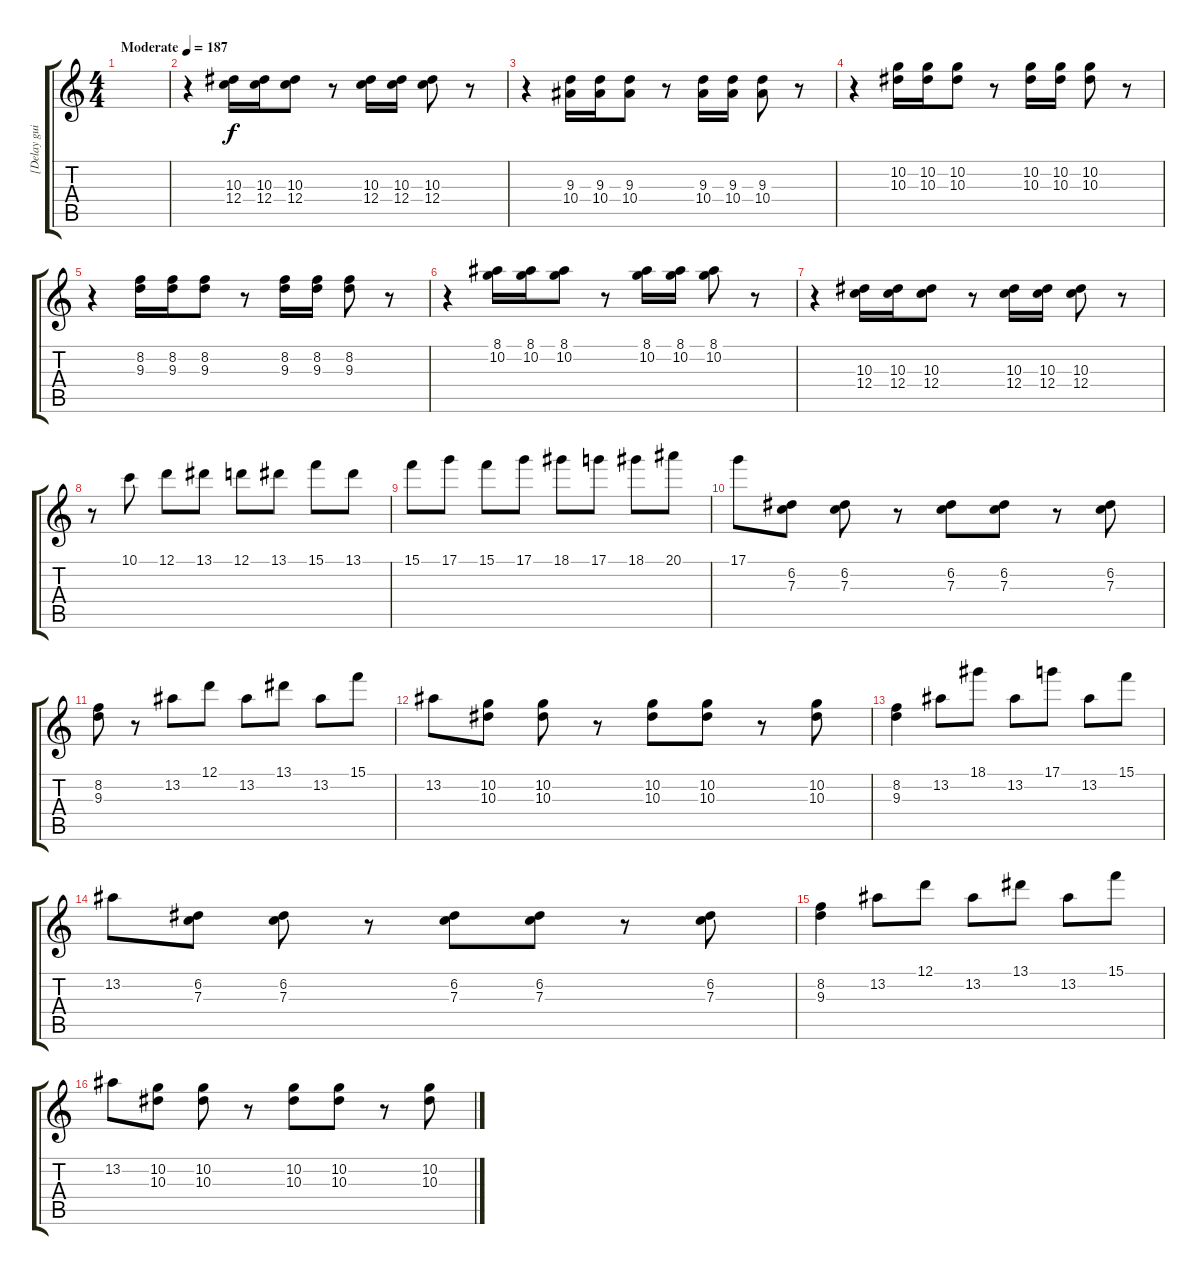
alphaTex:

\track ("[Delay guitar 1]" "[Delay gui") {instrument overdrivenguitar}
\staff {score tabs}
\tuning (D4 A3 F3 C3 G2 C2) {hide}
\ts (4 4)
\tempo (187 "Moderate")
\clef g2
\ks c
|
r.4 (10.3 12.4).16 (10.3 12.4).16 (10.3 12.4).8 r.8 (10.3 12.4).16 (10.3 12.4).16 (10.3 12.4).8 r.8 |
r.4 (9.3 10.4).16 (9.3 10.4).16 (9.3 10.4).8 r.8 (9.3 10.4).16 (9.3 10.4).16 (9.3 10.4).8 r.8 |
r.4 (10.2 10.3).16 (10.2 10.3).16 (10.2 10.3).8 r.8 (10.2 10.3).16 (10.2 10.3).16 (10.2 10.3).8 r.8 |
r.4 (8.2 9.3).16 (8.2 9.3).16 (8.2 9.3).8 r.8 (8.2 9.3).16 (8.2 9.3).16 (8.2 9.3).8 r.8 |
r.4 (8.1 10.2).16 (8.1 10.2).16 (8.1 10.2).8 r.8 (8.1 10.2).16 (8.1 10.2).16 (8.1 10.2).8 r.8 |
r.4 (10.3 12.4).16 (10.3 12.4).16 (10.3 12.4).8 r.8 (10.3 12.4).16 (10.3 12.4).16 (10.3 12.4).8 r.8 |
r.8 10.1.8 12.1.8 13.1.8 12.1.8 13.1.8 15.1.8 13.1.8 |
15.1.8 17.1.8 15.1.8 17.1.8 18.1.8 17.1.8 18.1.8 20.1.8 |
17.1.8 (6.2 7.3).8 (6.2 7.3).8 r.8 (6.2 7.3).8 (6.2 7.3).8 r.8 (6.2 7.3).8 |
(8.2 9.3).8 r.8 13.2.8 12.1.8 13.2.8 13.1.8 13.2.8 15.1.8 |
13.2.8 (10.2 10.3).8 (10.2 10.3).8 r.8 (10.2 10.3).8 (10.2 10.3).8 r.8 (10.2 10.3).8 |
(8.2 9.3).4 13.2.8 18.1.8 13.2.8 17.1.8 13.2.8 15.1.8 |
13.2.8 (6.2 7.3).8 (6.2 7.3).8 r.8 (6.2 7.3).8 (6.2 7.3).8 r.8 (6.2 7.3).8 |
(8.2 9.3).4 13.2.8 12.1.8 13.2.8 13.1.8 13.2.8 15.1.8 |
13.2.8 (10.2 10.3).8 (10.2 10.3).8 r.8 (10.2 10.3).8 (10.2 10.3).8 r.8 (10.2 10.3).8
